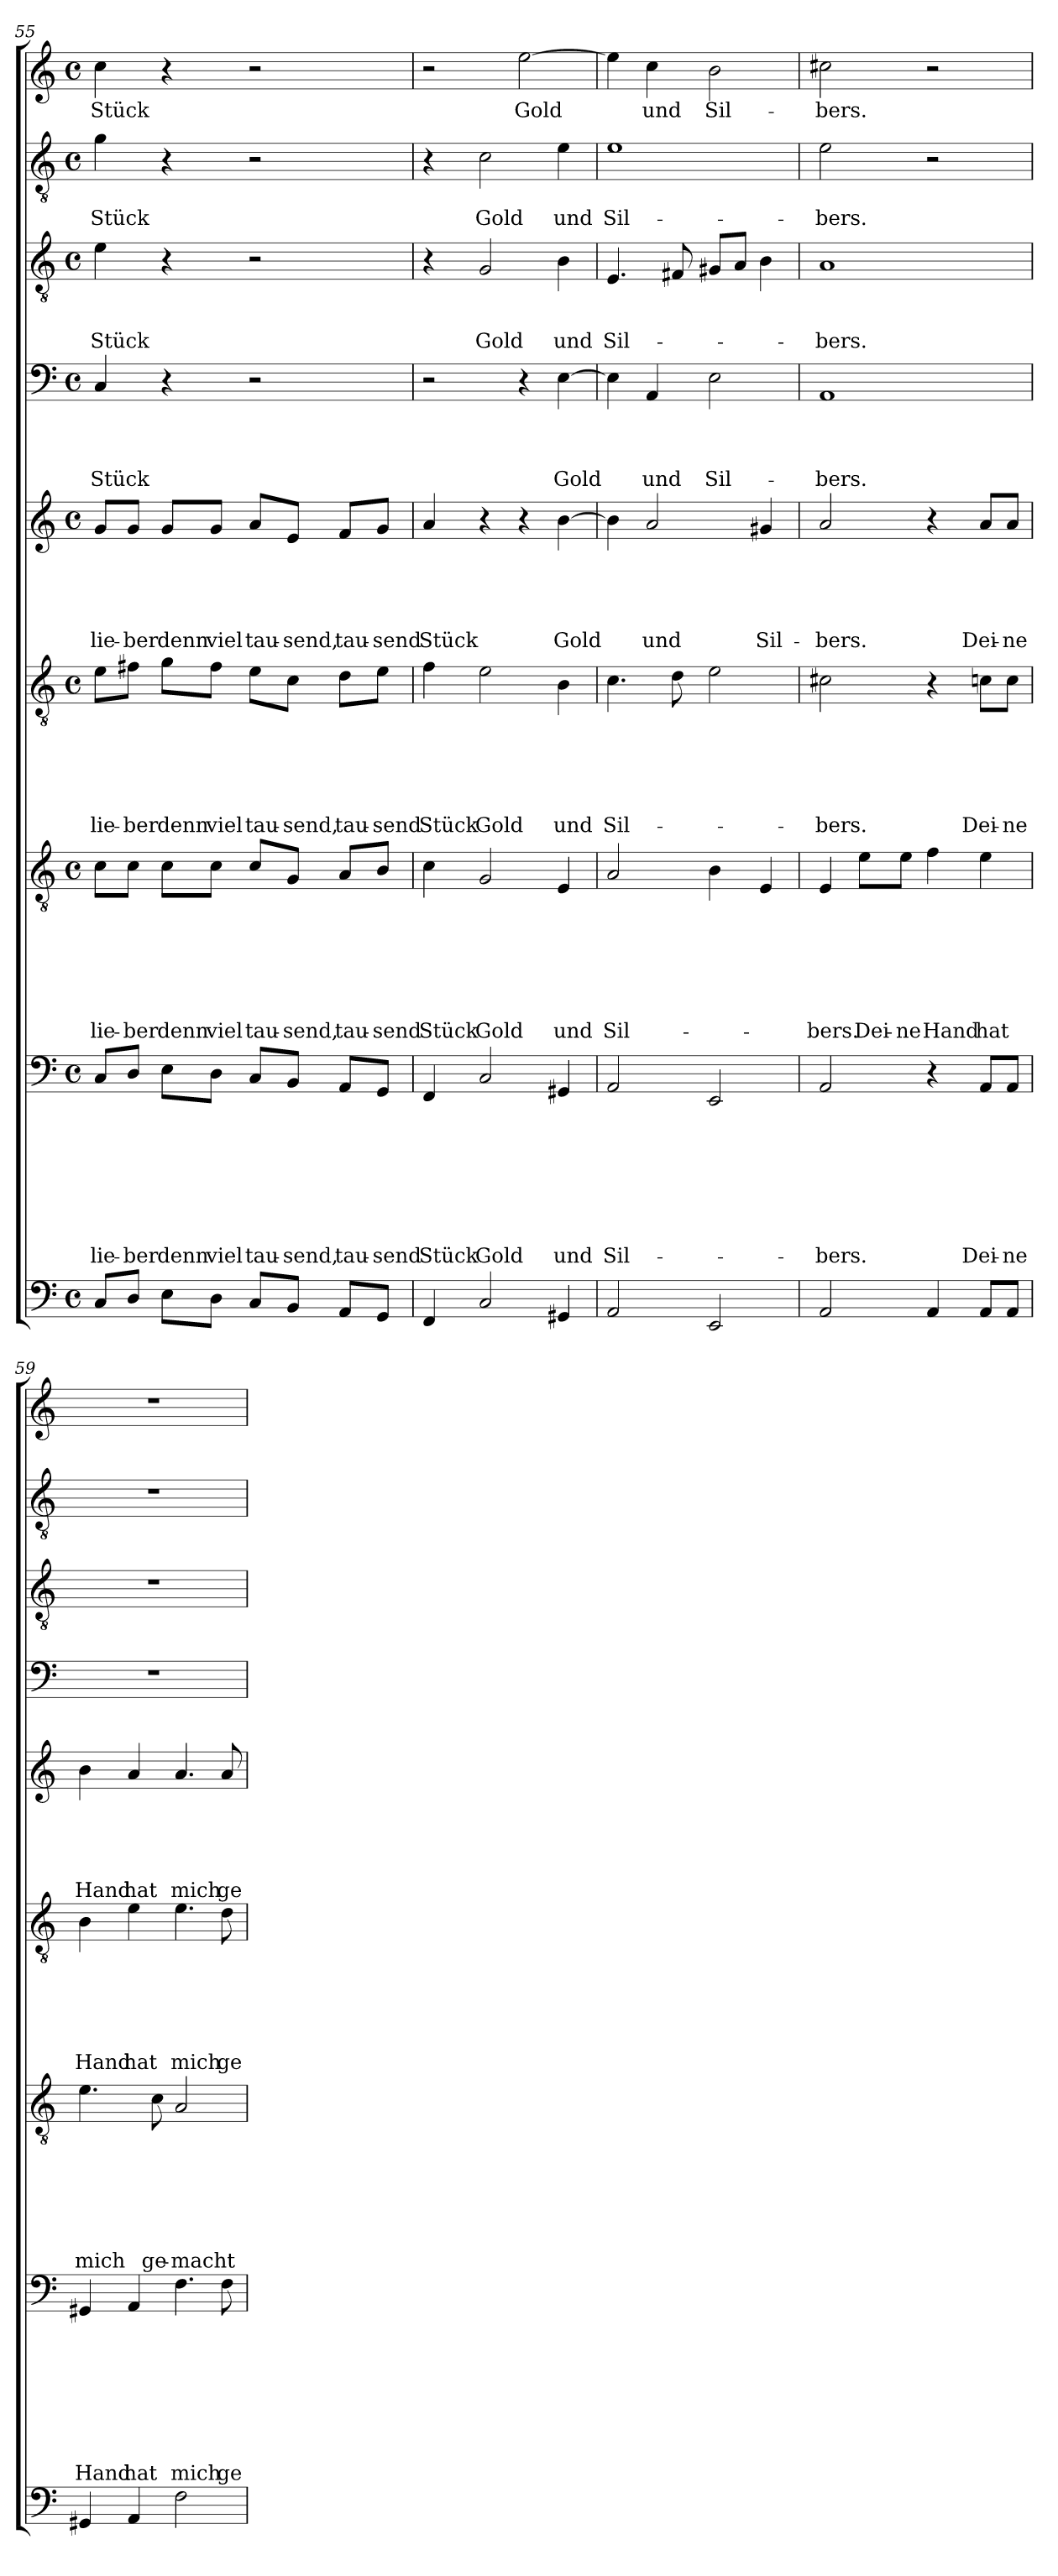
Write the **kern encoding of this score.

**kern	**kern	**text	**text	**text	**text	**text	**text	**text	**text	**kern	**text	**text	**text	**text	**text	**text	**text	**kern	**text	**text	**text	**text	**text	**text	**kern	**text	**text	**text	**text	**text	**kern	**text	**text	**text	**text	**kern	**text	**text	**text	**kern	**text	**text	**kern	**text
*part9	*part8	*part8	*part8	*part8	*part8	*part8	*part8	*part8	*part8	*part7	*part7	*part7	*part7	*part7	*part7	*part7	*part7	*part6	*part6	*part6	*part6	*part6	*part6	*part6	*part5	*part5	*part5	*part5	*part5	*part5	*part4	*part4	*part4	*part4	*part4	*part3	*part3	*part3	*part3	*part2	*part2	*part2	*part1	*part1
*staff9	*staff8	*staff8	*staff8	*staff8	*staff8	*staff8	*staff8	*staff8	*staff8	*staff7	*staff7	*staff7	*staff7	*staff7	*staff7	*staff7	*staff7	*staff6	*staff6	*staff6	*staff6	*staff6	*staff6	*staff6	*staff5	*staff5	*staff5	*staff5	*staff5	*staff5	*staff4	*staff4	*staff4	*staff4	*staff4	*staff3	*staff3	*staff3	*staff3	*staff2	*staff2	*staff2	*staff1	*staff1
*clefF4	*clefF4	*	*	*	*	*	*	*	*	*clefGv2	*	*	*	*	*	*	*	*clefGv2	*	*	*	*	*	*	*clefG2	*	*	*	*	*	*clefF4	*	*	*	*	*clefGv2	*	*	*	*clefGv2	*	*	*clefG2	*
*k[]	*k[]	*	*	*	*	*	*	*	*	*k[]	*	*	*	*	*	*	*	*k[]	*	*	*	*	*	*	*k[]	*	*	*	*	*	*k[]	*	*	*	*	*k[]	*	*	*	*k[]	*	*	*k[]	*
*C:	*C:	*	*	*	*	*	*	*	*	*C:	*	*	*	*	*	*	*	*C:	*	*	*	*	*	*	*C:	*	*	*	*	*	*C:	*	*	*	*	*C:	*	*	*	*C:	*	*	*C:	*
*M4/4	*M4/4	*	*	*	*	*	*	*	*	*M4/4	*	*	*	*	*	*	*	*M4/4	*	*	*	*	*	*	*M4/4	*	*	*	*	*	*M4/4	*	*	*	*	*M4/4	*	*	*	*M4/4	*	*	*M4/4	*
*met(c)	*met(c)	*	*	*	*	*	*	*	*	*met(c)	*	*	*	*	*	*	*	*met(c)	*	*	*	*	*	*	*met(c)	*	*	*	*	*	*met(c)	*	*	*	*	*met(c)	*	*	*	*met(c)	*	*	*met(c)	*
=55	=55	=55	=55	=55	=55	=55	=55	=55	=55	=55	=55	=55	=55	=55	=55	=55	=55	=55	=55	=55	=55	=55	=55	=55	=55	=55	=55	=55	=55	=55	=55	=55	=55	=55	=55	=55	=55	=55	=55	=55	=55	=55	=55	=55
!	!	!	!	!	!	!	!	!	!LO:LY:b	!	!	!	!	!	!	!	!LO:LY:b	!	!	!	!	!	!	!LO:LY:b	!	!	!	!	!	!LO:LY:b	!	!	!	!	!LO:LY:b	!	!	!	!LO:LY:b	!	!	!LO:LY:b	!	!LO:LY:b
8C/L	8C/L	.	.	.	.	.	.	.	lie-	8c\L	.	.	.	.	.	.	lie-	8e\L	.	.	.	.	.	lie-	8g/L	.	.	.	.	lie-	4C/	.	.	.	Stück	4e\	.	.	Stück	4g\	.	Stück	4cc\	Stück
!	!	!	!	!	!	!	!	!	!LO:LY:b	!	!	!	!	!	!	!	!LO:LY:b	!	!	!	!	!	!	!LO:LY:b	!	!	!	!	!	!LO:LY:b	!	!	!	!	!	!	!	!	!	!	!	!	!	!
8D/J	8D/J	.	.	.	.	.	.	.	-ber	8c\J	.	.	.	.	.	.	-ber	8f#X\J	.	.	.	.	.	-ber	8g/J	.	.	.	.	-ber	.	.	.	.	.	.	.	.	.	.	.	.	.	.
!	!	!	!	!	!	!	!	!	!LO:LY:b	!	!	!	!	!	!	!	!LO:LY:b	!	!	!	!	!	!	!LO:LY:b	!	!	!	!	!	!LO:LY:b	!	!	!	!	!	!	!	!	!	!	!	!	!	!
8E\L	8E\L	.	.	.	.	.	.	.	denn	8c\L	.	.	.	.	.	.	denn	8g\L	.	.	.	.	.	denn	8g/L	.	.	.	.	denn	4r	.	.	.	.	4r	.	.	.	4r	.	.	4r	.
!	!	!	!	!	!	!	!	!	!LO:LY:b	!	!	!	!	!	!	!	!LO:LY:b	!	!	!	!	!	!	!LO:LY:b	!	!	!	!	!	!LO:LY:b	!	!	!	!	!	!	!	!	!	!	!	!	!	!
8D\J	8D\J	.	.	.	.	.	.	.	viel	8c\J	.	.	.	.	.	.	viel	8f#\J	.	.	.	.	.	viel	8g/J	.	.	.	.	viel	.	.	.	.	.	.	.	.	.	.	.	.	.	.
!	!	!	!	!	!	!	!	!	!LO:LY:b	!	!	!	!	!	!	!	!LO:LY:b	!	!	!	!	!	!	!LO:LY:b	!	!	!	!	!	!LO:LY:b	!	!	!	!	!	!	!	!	!	!	!	!	!	!
8C/L	8C/L	.	.	.	.	.	.	.	tau-	8c/L	.	.	.	.	.	.	tau-	8e\L	.	.	.	.	.	tau-	8a/L	.	.	.	.	tau-	2r	.	.	.	.	2r	.	.	.	2r	.	.	2r	.
!	!	!	!	!	!	!	!	!	!LO:LY:b	!	!	!	!	!	!	!	!LO:LY:b	!	!	!	!	!	!	!LO:LY:b	!	!	!	!	!	!LO:LY:b	!	!	!	!	!	!	!	!	!	!	!	!	!	!
8BB/J	8BB/J	.	.	.	.	.	.	.	-send,	8G/J	.	.	.	.	.	.	-send,	8c\J	.	.	.	.	.	-send,	8e/J	.	.	.	.	-send,	.	.	.	.	.	.	.	.	.	.	.	.	.	.
!	!	!	!	!	!	!	!	!	!LO:LY:b	!	!	!	!	!	!	!	!LO:LY:b	!	!	!	!	!	!	!LO:LY:b	!	!	!	!	!	!LO:LY:b	!	!	!	!	!	!	!	!	!	!	!	!	!	!
8AA/L	8AA/L	.	.	.	.	.	.	.	tau-	8A/L	.	.	.	.	.	.	tau-	8d\L	.	.	.	.	.	tau-	8f/L	.	.	.	.	tau-	.	.	.	.	.	.	.	.	.	.	.	.	.	.
!	!	!	!	!	!	!	!	!	!LO:LY:b	!	!	!	!	!	!	!	!LO:LY:b	!	!	!	!	!	!	!LO:LY:b	!	!	!	!	!	!LO:LY:b	!	!	!	!	!	!	!	!	!	!	!	!	!	!
8GG/J	8GG/J	.	.	.	.	.	.	.	-send	8B/J	.	.	.	.	.	.	-send	8e\J	.	.	.	.	.	-send	8g/J	.	.	.	.	-send	.	.	.	.	.	.	.	.	.	.	.	.	.	.
=56	=56	=56	=56	=56	=56	=56	=56	=56	=56	=56	=56	=56	=56	=56	=56	=56	=56	=56	=56	=56	=56	=56	=56	=56	=56	=56	=56	=56	=56	=56	=56	=56	=56	=56	=56	=56	=56	=56	=56	=56	=56	=56	=56	=56
!	!	!	!	!	!	!	!	!	!LO:LY:b	!	!	!	!	!	!	!	!LO:LY:b	!	!	!	!	!	!	!LO:LY:b	!	!	!	!	!	!LO:LY:b	!	!	!	!	!	!	!	!	!	!	!	!	!	!
4FF/	4FF/	.	.	.	.	.	.	.	Stück	4c\	.	.	.	.	.	.	Stück	4f\	.	.	.	.	.	Stück	4a/	.	.	.	.	Stück	2r	.	.	.	.	4r	.	.	.	4r	.	.	2r	.
!	!	!	!	!	!	!	!	!	!LO:LY:b	!	!	!	!	!	!	!	!LO:LY:b	!	!	!	!	!	!	!LO:LY:b	!	!	!	!	!	!	!	!	!	!	!	!	!	!	!LO:LY:b	!	!	!LO:LY:b	!	!
2C/	2C/	.	.	.	.	.	.	.	Gold	2G/	.	.	.	.	.	.	Gold	2e\	.	.	.	.	.	Gold	4r	.	.	.	.	.	.	.	.	.	.	2G/	.	.	Gold	2c\	.	Gold	.	.
!	!	!	!	!	!	!	!	!	!	!	!	!	!	!	!	!	!	!	!	!	!	!	!	!	!	!	!	!	!	!	!	!	!	!	!	!	!	!	!	!	!	!	!	!LO:LY:b
.	.	.	.	.	.	.	.	.	.	.	.	.	.	.	.	.	.	.	.	.	.	.	.	.	4r	.	.	.	.	.	4r	.	.	.	.	.	.	.	.	.	.	.	[2ee\	Gold
!	!	!	!	!	!	!	!	!	!LO:LY:b	!	!	!	!	!	!	!	!LO:LY:b	!	!	!	!	!	!	!LO:LY:b	!	!	!	!	!	!LO:LY:b	!	!	!	!	!LO:LY:b	!	!	!	!LO:LY:b	!	!	!LO:LY:b	!	!
4GG#X/	4GG#X/	.	.	.	.	.	.	.	und	4E/	.	.	.	.	.	.	und	4B\	.	.	.	.	.	und	[4b\	.	.	.	.	Gold	[4E\	.	.	.	Gold	4B\	.	.	und	4e\	.	und	.	.
!!LO:LB:g=z
=57	=57	=57	=57	=57	=57	=57	=57	=57	=57	=57	=57	=57	=57	=57	=57	=57	=57	=57	=57	=57	=57	=57	=57	=57	=57	=57	=57	=57	=57	=57	=57	=57	=57	=57	=57	=57	=57	=57	=57	=57	=57	=57	=57	=57
!	!	!	!	!	!	!	!	!	!LO:LY:b	!	!	!	!	!	!	!	!LO:LY:b	!	!	!	!	!	!	!LO:LY:b	!	!	!	!	!	!	!	!	!	!	!	!	!	!	!LO:LY:b	!	!	!LO:LY:b	!	!
2AA/	2AA/	.	.	.	.	.	.	.	Sil-	2A/	.	.	.	.	.	.	Sil-	4.c\	.	.	.	.	.	Sil-	4b\]	.	.	.	.	.	4E\]	.	.	.	.	4.E/	.	.	Sil-	1e	.	Sil-	4ee\]	.
!	!	!	!	!	!	!	!	!	!	!	!	!	!	!	!	!	!	!	!	!	!	!	!	!	!	!	!	!	!	!LO:LY:b	!	!	!	!	!LO:LY:b	!	!	!	!	!	!	!	!	!LO:LY:b
.	.	.	.	.	.	.	.	.	.	.	.	.	.	.	.	.	.	.	.	.	.	.	.	.	2a/	.	.	.	.	und	4AA/	.	.	.	und	.	.	.	.	.	.	.	4cc\	und
.	.	.	.	.	.	.	.	.	.	.	.	.	.	.	.	.	.	8d\	.	.	.	.	.	.	.	.	.	.	.	.	.	.	.	.	.	8F#X/	.	.	.	.	.	.	.	.
!	!	!	!	!	!	!	!	!	!	!	!	!	!	!	!	!	!	!	!	!	!	!	!	!	!	!	!	!	!	!	!	!	!	!	!LO:LY:b	!	!	!	!	!	!	!	!	!LO:LY:b
2EE/	2EE/	.	.	.	.	.	.	.	.	4B\	.	.	.	.	.	.	.	2e\	.	.	.	.	.	.	.	.	.	.	.	.	2E\	.	.	.	Sil-	8G#X/L	.	.	.	.	.	.	2b\	Sil-
.	.	.	.	.	.	.	.	.	.	.	.	.	.	.	.	.	.	.	.	.	.	.	.	.	.	.	.	.	.	.	.	.	.	.	.	8A/J	.	.	.	.	.	.	.	.
!	!	!	!	!	!	!	!	!	!	!	!	!	!	!	!	!	!	!	!	!	!	!	!	!	!	!	!	!	!	!LO:LY:b	!	!	!	!	!	!	!	!	!	!	!	!	!	!
.	.	.	.	.	.	.	.	.	.	4E/	.	.	.	.	.	.	.	.	.	.	.	.	.	.	4g#X/	.	.	.	.	Sil-	.	.	.	.	.	4B\	.	.	.	.	.	.	.	.
=58	=58	=58	=58	=58	=58	=58	=58	=58	=58	=58	=58	=58	=58	=58	=58	=58	=58	=58	=58	=58	=58	=58	=58	=58	=58	=58	=58	=58	=58	=58	=58	=58	=58	=58	=58	=58	=58	=58	=58	=58	=58	=58	=58	=58
!	!	!	!	!	!	!	!	!	!LO:LY:b	!	!	!	!	!	!	!	!LO:LY:b	!	!	!	!	!	!	!LO:LY:b	!	!	!	!	!	!LO:LY:b	!	!	!	!	!LO:LY:b	!	!	!	!LO:LY:b	!	!	!LO:LY:b	!	!LO:LY:b
2AA/	2AA/	.	.	.	.	.	.	.	-bers.	4E/	.	.	.	.	.	.	-bers.	2c#X\	.	.	.	.	.	-bers.	2a/	.	.	.	.	-bers.	1AA	.	.	.	-bers.	1A	.	.	-bers.	2e\	.	-bers.	2cc#X\	-bers.
!	!	!	!	!	!	!	!	!	!	!	!	!	!	!	!	!	!LO:LY:b	!	!	!	!	!	!	!	!	!	!	!	!	!	!	!	!	!	!	!	!	!	!	!	!	!	!	!
.	.	.	.	.	.	.	.	.	.	8e\L	.	.	.	.	.	.	Dei-	.	.	.	.	.	.	.	.	.	.	.	.	.	.	.	.	.	.	.	.	.	.	.	.	.	.	.
!	!	!	!	!	!	!	!	!	!	!	!	!	!	!	!	!	!LO:LY:b	!	!	!	!	!	!	!	!	!	!	!	!	!	!	!	!	!	!	!	!	!	!	!	!	!	!	!
.	.	.	.	.	.	.	.	.	.	8e\J	.	.	.	.	.	.	-ne	.	.	.	.	.	.	.	.	.	.	.	.	.	.	.	.	.	.	.	.	.	.	.	.	.	.	.
!	!	!	!	!	!	!	!	!	!	!	!	!	!	!	!	!	!LO:LY:b	!	!	!	!	!	!	!	!	!	!	!	!	!	!	!	!	!	!	!	!	!	!	!	!	!	!	!
4AA/	4r	.	.	.	.	.	.	.	.	4f\	.	.	.	.	.	.	Hand	4r	.	.	.	.	.	.	4r	.	.	.	.	.	.	.	.	.	.	.	.	.	.	2r	.	.	2r	.
!	!	!	!	!	!	!	!	!	!LO:LY:b	!	!	!	!	!	!	!	!LO:LY:b	!	!	!	!	!	!	!LO:LY:b	!	!	!	!	!	!LO:LY:b	!	!	!	!	!	!	!	!	!	!	!	!	!	!
8AA/L	8AA/L	.	.	.	.	.	.	.	Dei-	4e\	.	.	.	.	.	.	hat	8cn\L	.	.	.	.	.	Dei-	8a/L	.	.	.	.	Dei-	.	.	.	.	.	.	.	.	.	.	.	.	.	.
!	!	!	!	!	!	!	!	!	!LO:LY:b	!	!	!	!	!	!	!	!	!	!	!	!	!	!	!LO:LY:b	!	!	!	!	!	!LO:LY:b	!	!	!	!	!	!	!	!	!	!	!	!	!	!
8AA/J	8AA/J	.	.	.	.	.	.	.	-ne	.	.	.	.	.	.	.	.	8c\J	.	.	.	.	.	-ne	8a/J	.	.	.	.	-ne	.	.	.	.	.	.	.	.	.	.	.	.	.	.
=59	=59	=59	=59	=59	=59	=59	=59	=59	=59	=59	=59	=59	=59	=59	=59	=59	=59	=59	=59	=59	=59	=59	=59	=59	=59	=59	=59	=59	=59	=59	=59	=59	=59	=59	=59	=59	=59	=59	=59	=59	=59	=59	=59	=59
!	!	!	!	!	!	!	!	!	!LO:LY:b	!	!	!	!	!	!	!	!LO:LY:b	!	!	!	!	!	!	!LO:LY:b	!	!	!	!	!	!LO:LY:b	!	!	!	!	!	!	!	!	!	!	!	!	!	!
4GG#X/	4GG#X/	.	.	.	.	.	.	.	Hand	4.e\	.	.	.	.	.	.	mich	4B\	.	.	.	.	.	Hand	4b\	.	.	.	.	Hand	1r	.	.	.	.	1r	.	.	.	1r	.	.	1r	.
!	!	!	!	!	!	!	!	!	!LO:LY:b	!	!	!	!	!	!	!	!	!	!	!	!	!	!	!LO:LY:b	!	!	!	!	!	!LO:LY:b	!	!	!	!	!	!	!	!	!	!	!	!	!	!
4AA/	4AA/	.	.	.	.	.	.	.	hat	.	.	.	.	.	.	.	.	4e\	.	.	.	.	.	hat	4a/	.	.	.	.	hat	.	.	.	.	.	.	.	.	.	.	.	.	.	.
!	!	!	!	!	!	!	!	!	!	!	!	!	!	!	!	!	!LO:LY:b	!	!	!	!	!	!	!	!	!	!	!	!	!	!	!	!	!	!	!	!	!	!	!	!	!	!	!
.	.	.	.	.	.	.	.	.	.	8c\	.	.	.	.	.	.	ge-	.	.	.	.	.	.	.	.	.	.	.	.	.	.	.	.	.	.	.	.	.	.	.	.	.	.	.
!	!	!	!	!	!	!	!	!	!LO:LY:b	!	!	!	!	!	!	!	!LO:LY:b	!	!	!	!	!	!	!LO:LY:b	!	!	!	!	!	!LO:LY:b	!	!	!	!	!	!	!	!	!	!	!	!	!	!
2F\	4.F\	.	.	.	.	.	.	.	mich	2A/	.	.	.	.	.	.	-macht	4.e\	.	.	.	.	.	mich	4.a/	.	.	.	.	mich	.	.	.	.	.	.	.	.	.	.	.	.	.	.
!	!	!	!	!	!	!	!	!	!LO:LY:b	!	!	!	!	!	!	!	!	!	!	!	!	!	!	!LO:LY:b	!	!	!	!	!	!LO:LY:b	!	!	!	!	!	!	!	!	!	!	!	!	!	!
.	8F\	.	.	.	.	.	.	.	ge-	.	.	.	.	.	.	.	.	8d\	.	.	.	.	.	ge-	8a/	.	.	.	.	ge-	.	.	.	.	.	.	.	.	.	.	.	.	.	.
=	=	=	=	=	=	=	=	=	=	=	=	=	=	=	=	=	=	=	=	=	=	=	=	=	=	=	=	=	=	=	=	=	=	=	=	=	=	=	=	=	=	=	=	=
*-	*-	*-	*-	*-	*-	*-	*-	*-	*-	*-	*-	*-	*-	*-	*-	*-	*-	*-	*-	*-	*-	*-	*-	*-	*-	*-	*-	*-	*-	*-	*-	*-	*-	*-	*-	*-	*-	*-	*-	*-	*-	*-	*-	*-
